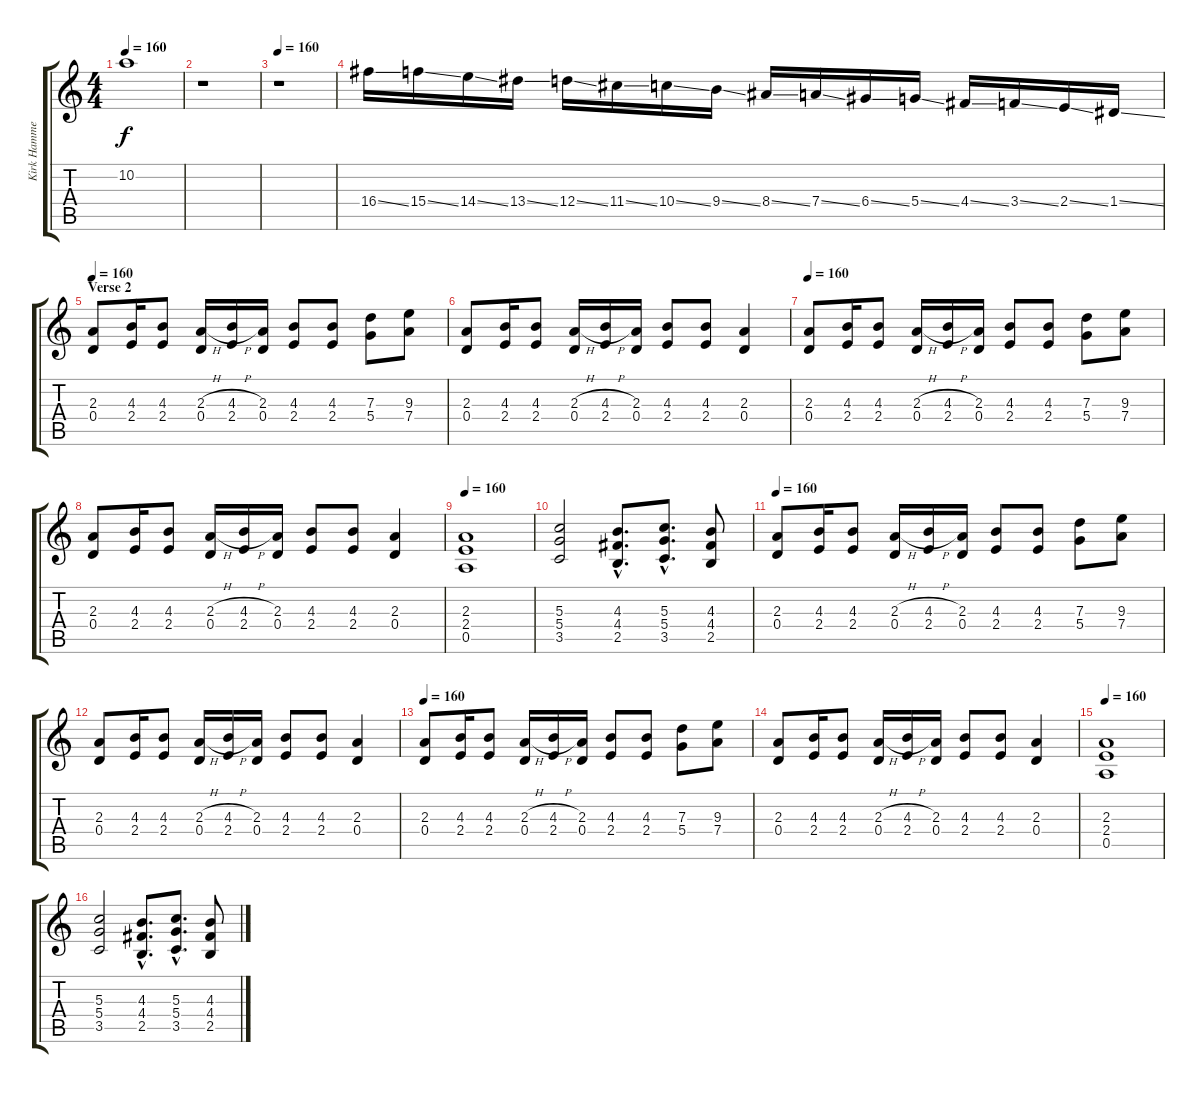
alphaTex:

\track ("Kirk Hammet" "Kirk Hamme") {instrument overdrivenguitar}
\staff {score tabs}
\tuning (E4 B3 G3 D3 A2 E2) {hide}
\ts (4 4)
\tempo 160
\clef g2
\ks c
10.2.1{dy f} |
r.1 |
\tempo 160
r.1 |
16.4{ss}.16 15.4{ss}.16 14.4{ss}.16 13.4{ss}.16 12.4{ss}.16 11.4{ss}.16 10.4{ss}.16 9.4{ss}.16 8.4{ss}.16 7.4{ss}.16 6.4{ss}.16 5.4{ss}.16 4.4{ss}.16 3.4{ss}.16 2.4{ss}.16 1.4{ss}.16 |
\section ("" "Verse 2")
\tempo 160
(2.3 0.4).8{volume 15} (4.3 2.4).16 (4.3 2.4).8 (2.3{h} 0.4).16 (4.3{h} 2.4).16 (2.3 0.4).16 (4.3 2.4).8 (4.3 2.4).8 (7.3 5.4).8 (9.3 7.4).8 |
(2.3 0.4).8 (4.3 2.4).16 (4.3 2.4).8 (2.3{h} 0.4).16 (4.3{h} 2.4).16 (2.3 0.4).16 (4.3 2.4).8 (4.3 2.4).8 (2.3 0.4).4 |
\tempo 160
(2.3 0.4).8{volume 15} (4.3 2.4).16 (4.3 2.4).8 (2.3{h} 0.4).16 (4.3{h} 2.4).16 (2.3 0.4).16 (4.3 2.4).8 (4.3 2.4).8 (7.3 5.4).8 (9.3 7.4).8 |
(2.3 0.4).8 (4.3 2.4).16 (4.3 2.4).8 (2.3{h} 0.4).16 (4.3{h} 2.4).16 (2.3 0.4).16 (4.3 2.4).8 (4.3 2.4).8 (2.3 0.4).4 |
\tempo 160
(2.3 2.4 0.5).1 |
(5.3 5.4 3.5).2 (4.3{hac} 4.4{hac} 2.5{hac}).8{d} (5.3{hac} 5.4{hac} 3.5{hac}).8{d} (4.3 4.4 2.5).8 |
\tempo 160
(2.3 0.4).8{volume 15} (4.3 2.4).16 (4.3 2.4).8 (2.3{h} 0.4).16 (4.3{h} 2.4).16 (2.3 0.4).16 (4.3 2.4).8 (4.3 2.4).8 (7.3 5.4).8 (9.3 7.4).8 |
(2.3 0.4).8 (4.3 2.4).16 (4.3 2.4).8 (2.3{h} 0.4).16 (4.3{h} 2.4).16 (2.3 0.4).16 (4.3 2.4).8 (4.3 2.4).8 (2.3 0.4).4 |
\tempo 160
(2.3 0.4).8{volume 15} (4.3 2.4).16 (4.3 2.4).8 (2.3{h} 0.4).16 (4.3{h} 2.4).16 (2.3 0.4).16 (4.3 2.4).8 (4.3 2.4).8 (7.3 5.4).8 (9.3 7.4).8 |
(2.3 0.4).8 (4.3 2.4).16 (4.3 2.4).8 (2.3{h} 0.4).16 (4.3{h} 2.4).16 (2.3 0.4).16 (4.3 2.4).8 (4.3 2.4).8 (2.3 0.4).4 |
\tempo 160
(2.3 2.4 0.5).1 |
(5.3 5.4 3.5).2 (4.3{hac} 4.4{hac} 2.5{hac}).8{d} (5.3{hac} 5.4{hac} 3.5{hac}).8{d} (4.3 4.4 2.5).8
